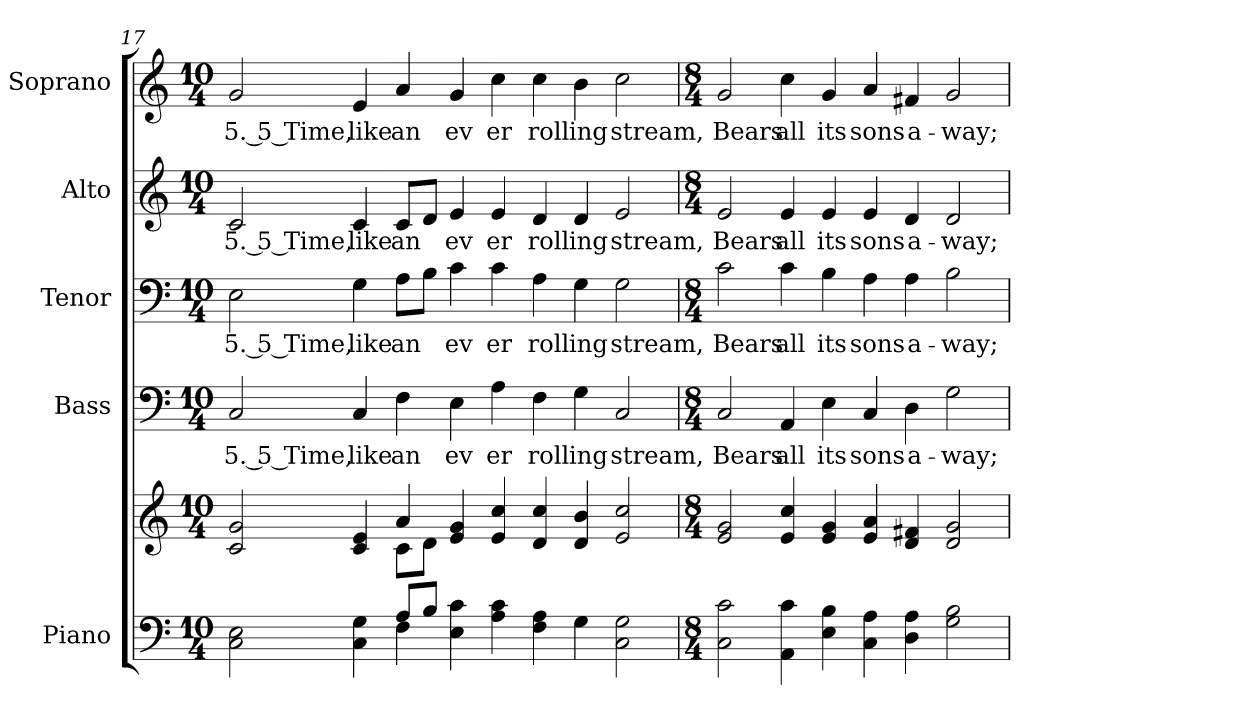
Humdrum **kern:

**kern	**kern	**kern	**text	**kern	**text	**kern	**text	**kern	**text
*part5	*part5	*part4	*part4	*part3	*part3	*part2	*part2	*part1	*part1
*staff6	*staff5	*staff4	*staff4	*staff3	*staff3	*staff2	*staff2	*staff1	*staff1
*I"Piano	*	*I"Bass	*	*I"Tenor	*	*I"Alto	*	*I"Soprano	*
*I'Pno.	*	*I'B.	*	*I'T.	*	*I'A.	*	*I'S.	*
!!LO:PB:g=z
*clefF4	*clefG2	*clefF4	*	*clefF4	*	*clefG2	*	*clefG2	*
*k[]	*k[]	*k[]	*	*k[]	*	*k[]	*	*k[]	*
*C:	*C:	*C:	*	*C:	*	*C:	*	*C:	*
*M10/4	*M10/4	*M10/4	*	*M10/4	*	*M10/4	*	*M10/4	*
=17	=17	=17	=17	=17	=17	=17	=17	=17	=17
*^	*^	*	*	*	*	*	*	*	*
!	!	!	!	!	!LO:LY:b:color=#000000	!	!	!	!	!	!
!	!	!	!	!	!	!	!LO:LY:b:color=#000000	!	!	!	!
!	!	!	!	!	!	!	!	!	!LO:LY:b:color=#000000	!	!
!	!	!	!	!	!	!	!	!	!	!	!LO:LY:b:color=#000000
2Ci\ 2Ei	2ryy	2ci/ 2gi	2ryy	2Ci/	5. 5 Time,	2Ei\	5. 5 Time,	2ci/	5. 5 Time,	2gi/	5. 5 Time,
!	!	!	!	!	!LO:LY:b:color=#000000	!	!	!	!	!	!
!	!	!	!	!	!	!	!LO:LY:b:color=#000000	!	!	!	!
!	!	!	!	!	!	!	!	!	!LO:LY:b:color=#000000	!	!
!	!	!	!	!	!	!	!	!	!	!	!LO:LY:b:color=#000000
4Ci\ 4Gi	4ryy	4ci/ 4ei	4ryy	4Ci/	like	4Gi\	like	4ci/	like	4ei/	like
!	!	!	!	!	!LO:LY:b:color=#000000	!	!	!	!	!	!
!	!	!	!	!	!	!	!LO:LY:b:color=#000000	!	!	!	!
!	!	!	!	!	!	!	!	!	!LO:LY:b:color=#000000	!	!
!	!	!	!	!	!	!	!	!	!	!	!LO:LY:b:color=#000000
8Ai/L	4Fi\	4ai/	8ci\L	4Fi\	an	8Ai\L	an	8ci/L	an	4ai/	an
8Bi/J	.	.	8di\J	.	.	8Bi\J	.	8di/J	.	.	.
!	!	!	!	!	!LO:LY:b:color=#000000	!	!	!	!	!	!
!	!	!	!	!	!	!	!LO:LY:b:color=#000000	!	!	!	!
!	!	!	!	!	!	!	!	!	!LO:LY:b:color=#000000	!	!
!	!	!	!	!	!	!	!	!	!	!	!LO:LY:b:color=#000000
4Ei\ 4ci	1ryy	4ei/ 4gi	1ryy	4Ei\	ev	4ci\	ev	4ei/	ev	4gi/	ev
!	!	!	!	!	!LO:LY:b:color=#000000	!	!	!	!	!	!
!	!	!	!	!	!	!	!LO:LY:b:color=#000000	!	!	!	!
!	!	!	!	!	!	!	!	!	!LO:LY:b:color=#000000	!	!
!	!	!	!	!	!	!	!	!	!	!	!LO:LY:b:color=#000000
4Ai\ 4ci	.	4ei/ 4cci	.	4Ai\	er	4ci\	er	4ei/	er	4cci\	er
!	!	!	!	!	!LO:LY:b:color=#000000	!	!	!	!	!	!
!	!	!	!	!	!	!	!LO:LY:b:color=#000000	!	!	!	!
!	!	!	!	!	!	!	!	!	!LO:LY:b:color=#000000	!	!
!	!	!	!	!	!	!	!	!	!	!	!LO:LY:b:color=#000000
4Fi\ 4Ai	.	4di/ 4cci	.	4Fi\	roll	4Ai\	roll	4di/	roll	4cci\	roll
!	!	!	!	!	!LO:LY:b:color=#000000	!	!	!	!	!	!
!	!	!	!	!	!	!	!LO:LY:b:color=#000000	!	!	!	!
!	!	!	!	!	!	!	!	!	!LO:LY:b:color=#000000	!	!
!	!	!	!	!	!	!	!	!	!	!	!LO:LY:b:color=#000000
4Gi\	.	4di/ 4bi	.	4Gi\	ing	4Gi\	ing	4di/	ing	4bi\	ing
!	!	!	!	!	!LO:LY:b:color=#000000	!	!	!	!	!	!
!	!	!	!	!	!	!	!LO:LY:b:color=#000000	!	!	!	!
!	!	!	!	!	!	!	!	!	!LO:LY:b:color=#000000	!	!
!	!	!	!	!	!	!	!	!	!	!	!LO:LY:b:color=#000000
2Ci\ 2Gi	2ryy	2ei/ 2cci	2ryy	2Ci/	stream,	2Gi\	stream,	2ei/	stream,	2cci\	stream,
*v	*v	*	*	*	*	*	*	*	*	*	*
*	*v	*v	*	*	*	*	*	*	*	*
!!LO:PB:g=z
=18	=18	=18	=18	=18	=18	=18	=18	=18	=18
*M8/4	*M8/4	*M8/4	*	*M8/4	*	*M8/4	*	*M8/4	*
*^	*^	*	*	*	*	*	*	*	*
!	!	!	!	!	!LO:LY:b:color=#000000	!	!	!	!	!	!
*v	*v	*	*	*	*	*	*	*	*	*	*
*	*v	*v	*	*	*	*	*	*	*	*
*^	*^	*	*	*	*	*	*	*	*
!	!	!	!	!	!	!	!LO:LY:b:color=#000000	!	!	!	!
*v	*v	*	*	*	*	*	*	*	*	*	*
*	*v	*v	*	*	*	*	*	*	*	*
*^	*^	*	*	*	*	*	*	*	*
!	!	!	!	!	!	!	!	!	!LO:LY:b:color=#000000	!	!
*v	*v	*	*	*	*	*	*	*	*	*	*
*	*v	*v	*	*	*	*	*	*	*	*
*^	*^	*	*	*	*	*	*	*	*
!	!	!	!	!	!	!	!	!	!	!	!LO:LY:b:color=#000000
*v	*v	*	*	*	*	*	*	*	*	*	*
*	*v	*v	*	*	*	*	*	*	*	*
2Ci\ 2ci	2ei/ 2gi	2Ci/	Bears	2ci\	Bears	2ei/	Bears	2gi/	Bears
!	!	!	!LO:LY:b:color=#000000	!	!	!	!	!	!
!	!	!	!	!	!LO:LY:b:color=#000000	!	!	!	!
!	!	!	!	!	!	!	!LO:LY:b:color=#000000	!	!
!	!	!	!	!	!	!	!	!	!LO:LY:b:color=#000000
4AAi\ 4ci	4ei/ 4cci	4AAi/	all	4ci\	all	4ei/	all	4cci\	all
!	!	!	!LO:LY:b:color=#000000	!	!	!	!	!	!
!	!	!	!	!	!LO:LY:b:color=#000000	!	!	!	!
!	!	!	!	!	!	!	!LO:LY:b:color=#000000	!	!
!	!	!	!	!	!	!	!	!	!LO:LY:b:color=#000000
4Ei\ 4Bi	4ei/ 4gi	4Ei\	its	4Bi\	its	4ei/	its	4gi/	its
!	!	!	!LO:LY:b:color=#000000	!	!	!	!	!	!
!	!	!	!	!	!LO:LY:b:color=#000000	!	!	!	!
!	!	!	!	!	!	!	!LO:LY:b:color=#000000	!	!
!	!	!	!	!	!	!	!	!	!LO:LY:b:color=#000000
4Ci\ 4Ai	4ei/ 4ai	4Ci/	sons	4Ai\	sons	4ei/	sons	4ai/	sons
!	!	!	!LO:LY:b:color=#000000	!	!	!	!	!	!
!	!	!	!	!	!LO:LY:b:color=#000000	!	!	!	!
!	!	!	!	!	!	!	!LO:LY:b:color=#000000	!	!
!	!	!	!	!	!	!	!	!	!LO:LY:b:color=#000000
4Di\ 4Ai	4di/ 4f#Xi	4Di\	a-	4Ai\	a-	4di/	a-	4f#Xi/	a-
!	!	!	!LO:LY:b:color=#000000	!	!	!	!	!	!
!	!	!	!	!	!LO:LY:b:color=#000000	!	!	!	!
!	!	!	!	!	!	!	!LO:LY:b:color=#000000	!	!
!	!	!	!	!	!	!	!	!	!LO:LY:b:color=#000000
2Gi\ 2Bi	2di/ 2gi	2Gi\	-way;	2Bi\	-way;	2di/	-way;	2gi/	-way;
=	=	=	=	=	=	=	=	=	=
*-	*-	*-	*-	*-	*-	*-	*-	*-	*-
